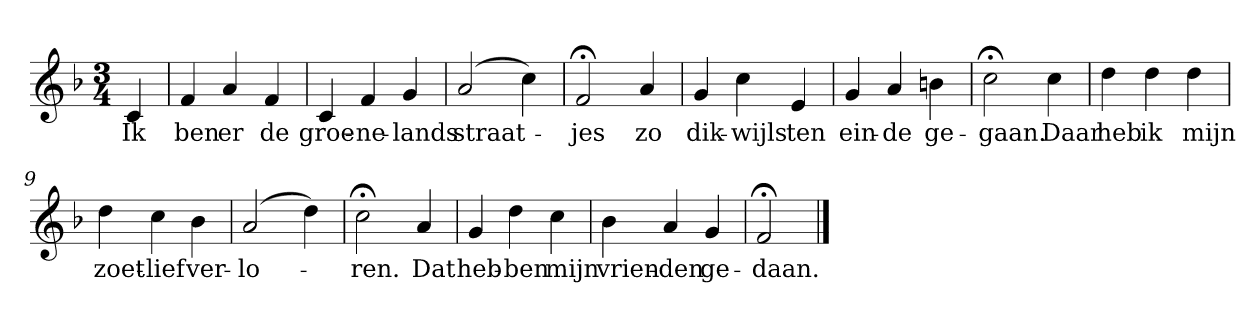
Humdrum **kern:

**kern	**text
*part1	*part1
*staff1	*staff1
*k[b-]	*
*F:	*
*M3/4	*
*MM120	*
=	=
4c	Ik
=1	=1
4f	ben
4a	er
4f	de
=2	=2
4c	groe-
4f	-ne-
4g	-lands
=3	=3
(2a	straat-
4cc)	.
=4	=4
2f;<	-jes
4a	zo
=5	=5
4g	dik-
4cc	-wijls
4e	ten
=6	=6
4g	ein-
4a	-de
4bn	ge-
=7	=7
2cc;<	-gaan.
4cc	Daar
=8	=8
4dd	heb
4dd	ik
4dd	mijn
=9	=9
4dd	zoet-
4cc	-lief
4b-	ver-
=10	=10
(2a	-lo-
4dd)	.
=11	=11
2cc;<	-ren.
4a	Dat
=12	=12
4g	heb-
4dd	-ben
4cc	mijn
=13	=13
4b-	vrien-
4a	-den
4g	ge-
=14	=14
2f;<	-daan.
==	==
*-	*-
